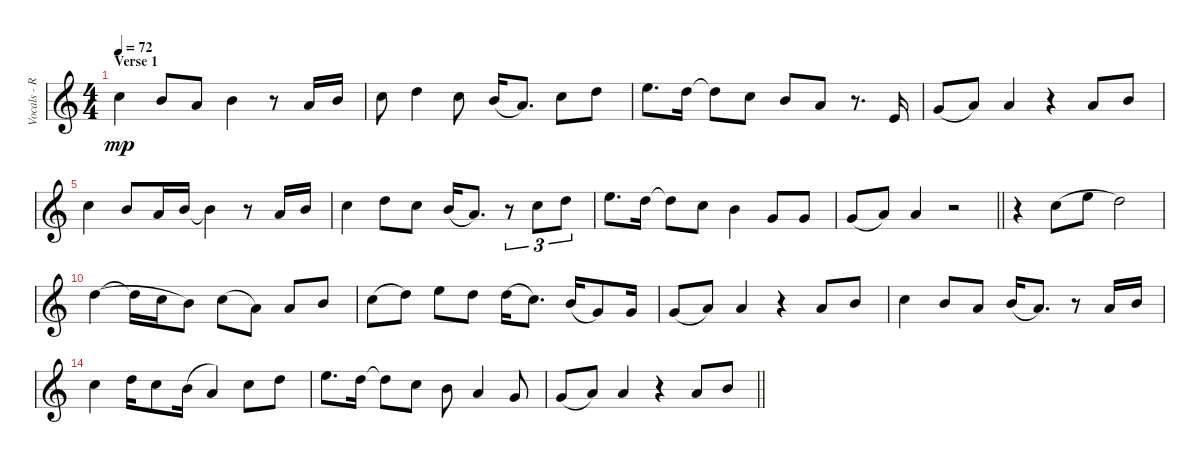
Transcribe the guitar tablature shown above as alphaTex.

\defaultSystemsLayout 4
\bracketExtendMode nobrackets
\defaultBarNumberDisplay FirstOfSystem
\track ("Vocals - R. Plant" "Vocals - R") {instrument acousticgrandpiano}
\staff {score}
\tuning (E4 B3 G3 D3 A2 E2)
\ts (4 4)
\section ("" "Verse 1")
\tempo 72
\clef g2
\scale
0.973518
\ks aminor
8.1.4{dy mp} 7.1.8 5.1.8 7.1.4 r.8 5.1.16 7.1.16 |
\scale
0.973518 8.1.8 10.1.4 8.1.8 7.1.16{legatoorigin} 5.1.8{d} 8.1.8 10.1.8 |
\scale
1.05296 12.1.8{d} 10.1.16 10.1{t}.8 8.1.8 7.1.8 5.1.8 r.8{d} 0.1.16 |
\scale
0.973518 3.1.8{legatoorigin} 5.1.8 5.1.4 r.4 5.1.8 7.1.8 |
\scale
0.973518 8.1.4 7.1.8 5.1.16 7.1.16 7.1{t}.4 r.8 5.1.16 7.1.16 |
\scale
1.05296 8.1.4 10.1.8 8.1.8 7.1.16{legatoorigin} 5.1.8{d} r.8{tu (3 2)} 8.1.8{tu (3 2)} 10.1.8{tu (3 2)} |
\scale
0.973518 12.1.8{d} 10.1.16 10.1{t}.8 8.1.8 7.1.4 3.1.8 3.1.8 |
\scale
0.973518
\barLineRight lightlight
3.1.8{legatoorigin} 5.1.8 5.1.4 r.2 |
\scale
1.05296 r.4 8.1.8{legatoorigin} 12.1.8{legatoorigin} 10.1.2 |
\scale
0.973518 10.1.4{legatoorigin} 10.1{t}.16{legatoorigin} 8.1.16{legatoorigin} 7.1.8 8.1.8{legatoorigin} 5.1.8 5.1.8 7.1.8 |
\scale
0.973518 8.1.8{legatoorigin} 10.1.8 12.1.8 10.1.8 10.1.16{legatoorigin} 8.1.8{d} 7.1.16{legatoorigin} 3.1.8 3.1.16 |
\scale
1.05296 3.1.8{legatoorigin} 5.1.8 5.1.4 r.4 5.1.8 7.1.8 |
\scale
0.973518 8.1.4 7.1.8 5.1.8 7.1.16{legatoorigin} 5.1.8{d} r.8 5.1.16 7.1.16 |
\scale
0.973518 8.1.4 10.1.16 8.1.8 7.1.16{legatoorigin} 5.1.4 8.1.8 10.1.8 |
\scale
1.05296 12.1.8{d} 10.1.16 10.1{t}.8 8.1.8 7.1.8 5.1.4 3.1.8 |
\scale
0.973518
\barLineRight lightlight
3.1.8{legatoorigin} 5.1.8 5.1.4 r.4 5.1.8 7.1.8
